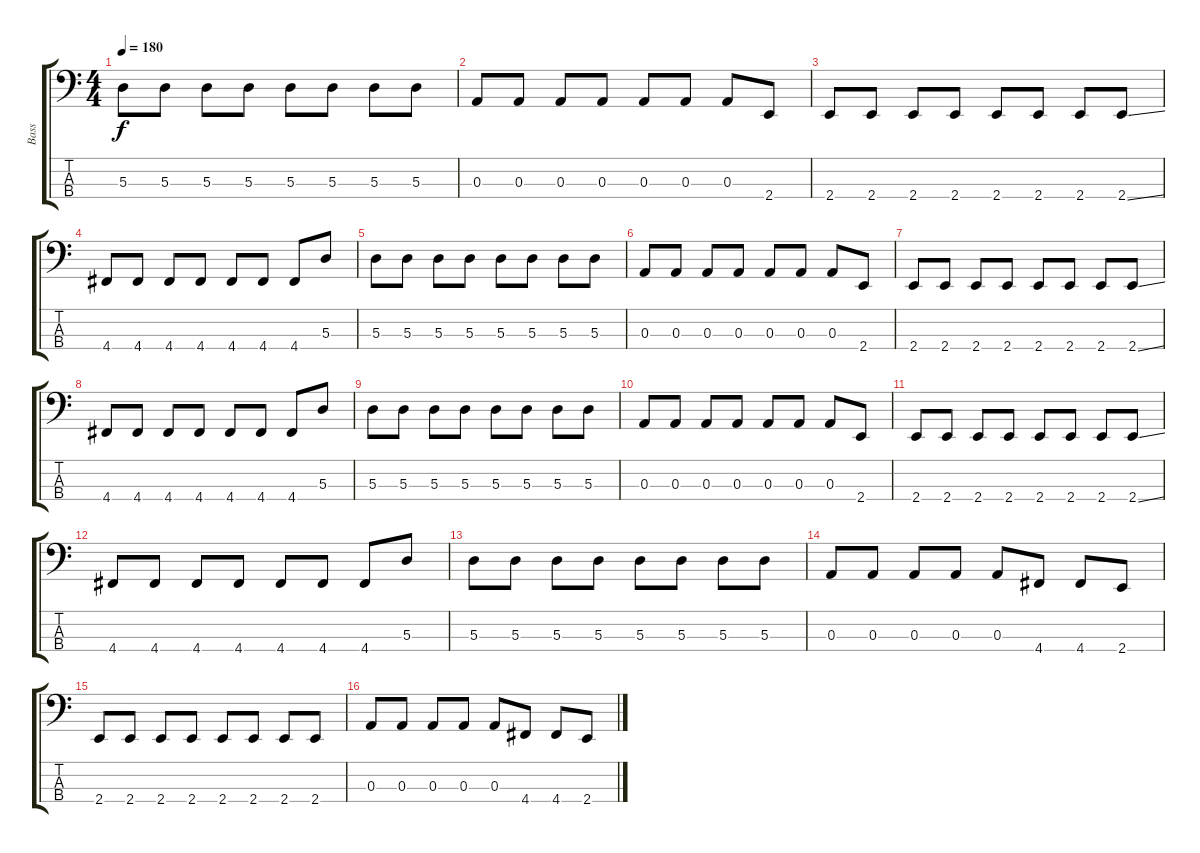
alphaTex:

\track ("Bass" "Bass") {instrument electricbasspick}
\staff {score tabs}
\tuning (G2 D2 A1 D1) {hide}
\ts (4 4)
\tempo 180
\clef f4
\ks c
5.3.8{dy f} 5.3.8 5.3.8 5.3.8 5.3.8 5.3.8 5.3.8 5.3.8 |
0.3.8 0.3.8 0.3.8 0.3.8 0.3.8 0.3.8 0.3.8 2.4.8 |
2.4.8 2.4.8 2.4.8 2.4.8 2.4.8 2.4.8 2.4.8 2.4{ss}.8 |
4.4.8 4.4.8 4.4.8 4.4.8 4.4.8 4.4.8 4.4.8 5.3.8 |
5.3.8 5.3.8 5.3.8 5.3.8 5.3.8 5.3.8 5.3.8 5.3.8 |
0.3.8 0.3.8 0.3.8 0.3.8 0.3.8 0.3.8 0.3.8 2.4.8 |
2.4.8 2.4.8 2.4.8 2.4.8 2.4.8 2.4.8 2.4.8 2.4{ss}.8 |
4.4.8 4.4.8 4.4.8 4.4.8 4.4.8 4.4.8 4.4.8 5.3.8 |
5.3.8 5.3.8 5.3.8 5.3.8 5.3.8 5.3.8 5.3.8 5.3.8 |
0.3.8 0.3.8 0.3.8 0.3.8 0.3.8 0.3.8 0.3.8 2.4.8 |
2.4.8 2.4.8 2.4.8 2.4.8 2.4.8 2.4.8 2.4.8 2.4{ss}.8 |
4.4.8 4.4.8 4.4.8 4.4.8 4.4.8 4.4.8 4.4.8 5.3.8 |
5.3.8 5.3.8 5.3.8 5.3.8 5.3.8 5.3.8 5.3.8 5.3.8 |
0.3.8 0.3.8 0.3.8 0.3.8 0.3.8 4.4.8 4.4.8 2.4.8 |
2.4.8 2.4.8 2.4.8 2.4.8 2.4.8 2.4.8 2.4.8 2.4.8 |
0.3.8 0.3.8 0.3.8 0.3.8 0.3.8 4.4.8 4.4.8 2.4.8
